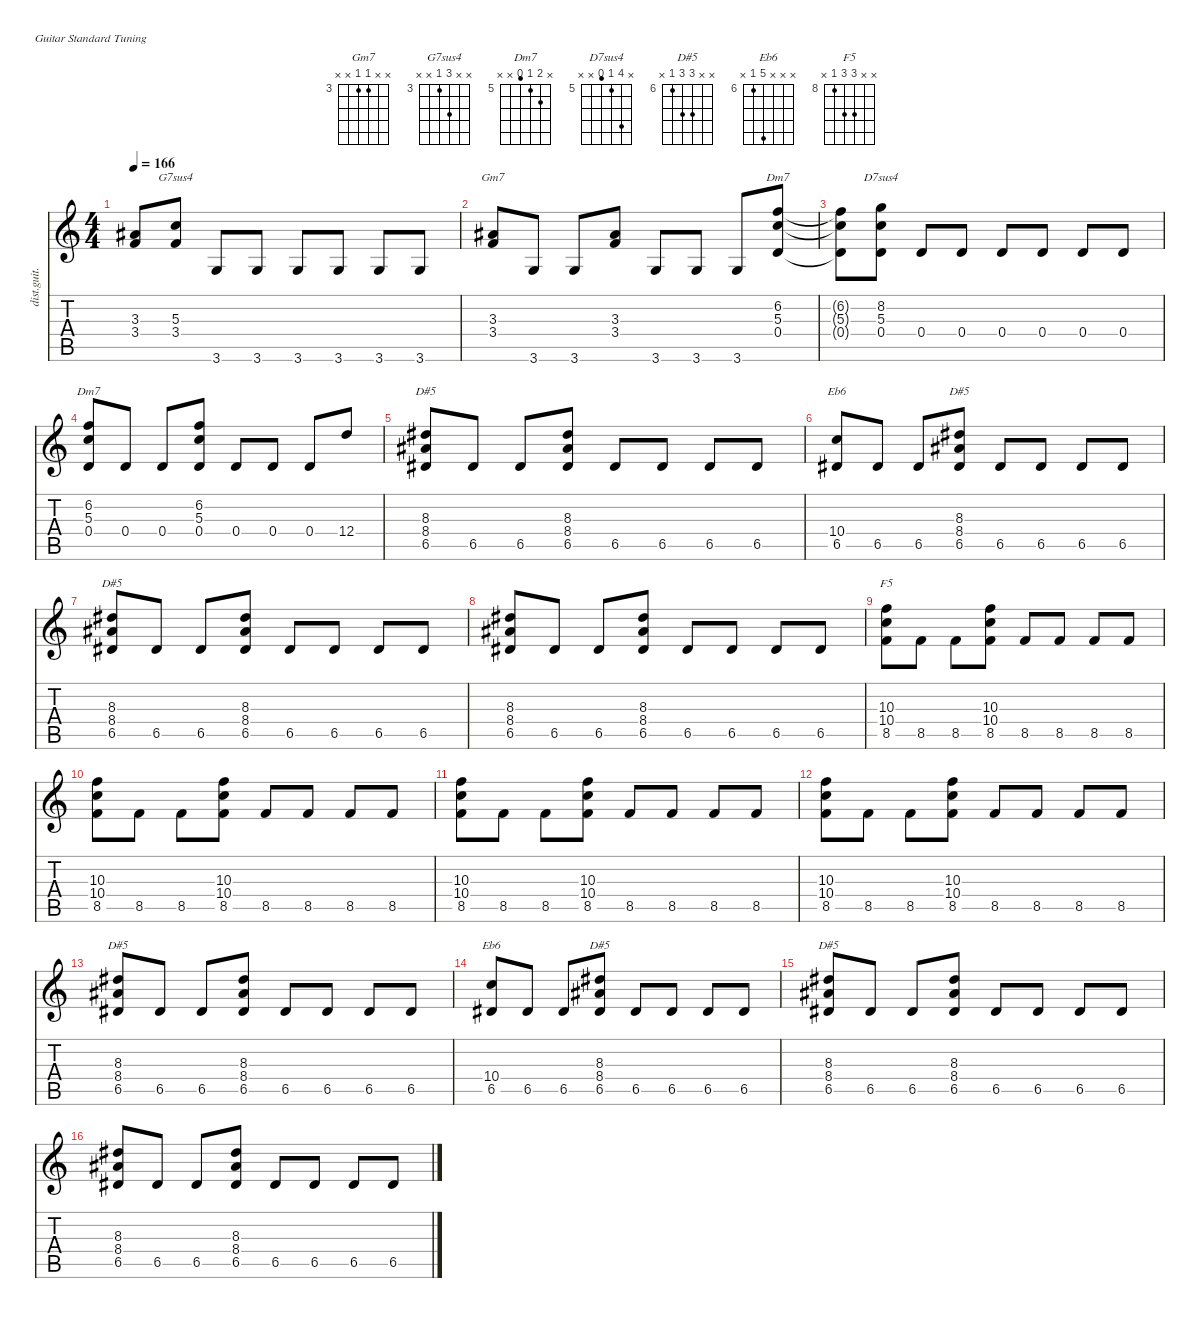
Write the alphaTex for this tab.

\defaultSystemsLayout 4
\hideDynamics
\bracketExtendMode nobrackets
\otherSystemsTrackNameOrientation horizontal
\track ("Accompagnement" "dist.guit.") {instrument distortionguitar}
\staff {score tabs}
\tuning (E4 B3 G3 D3 A2 E2)
\chord ("Gm7" x x 3 3 x x) {firstfret 3}
\chord ("G7sus4" x x 5 3 x x) {firstfret 3}
\chord ("Dm7" x 6 5 4 x x) {firstfret 5}
\chord ("D7sus4" x 8 5 4 x x) {firstfret 5}
\chord ("D#5" x x 8 8 6 x) {firstfret 6}
\chord ("Eb6" x x x 10 6 x) {firstfret 6}
\chord ("F5" x x 10 10 8 x) {firstfret 8}
\ts (4 4)
\tempo 166
\clef g2
\ks c
(3.3{t acc #} 3.4{t}).8{dy f beam Up} (5.3 3.4).8{ch "G7sus4" beam Up} 3.6.8{beam Up} 3.6.8{beam Up} 3.6.8{beam Up} 3.6.8{beam Up} 3.6.8{beam Up} 3.6.8{beam Up} |
(3.3{acc #} 3.4).8{ch "Gm7" beam Up} 3.6.8{beam Up} 3.6.8{beam Up} (3.3{acc #} 3.4).8{beam Up} 3.6.8{beam Up} 3.6.8{beam Up} 3.6.8{beam Up} (6.2 5.3 0.4).8{ch "Dm7" beam Up} |
(6.2{t} 5.3{t} 0.4{t}).8{beam Down} (8.2 5.3 0.4).8{ch "D7sus4" beam Down} 0.4.8{beam Up} 0.4.8{beam Up} 0.4.8{beam Up} 0.4.8{beam Up} 0.4.8{beam Up} 0.4.8{beam Up} |
(6.2 5.3 0.4).8{ch "Dm7" beam Up} 0.4.8{beam Up} 0.4.8{beam Up} (6.2 5.3 0.4).8{beam Up} 0.4.8{beam Up} 0.4.8{beam Up} 0.4.8{beam Up} 12.4.8{beam Up} |
(8.3{acc #} 8.4{acc #} 6.5{acc #}).8{ch "D#5" beam Up} 6.5{acc #}.8{beam Up} 6.5{acc #}.8{beam Up} (8.3{acc #} 8.4{acc #} 6.5{acc #}).8{beam Up} 6.5{acc #}.8{beam Up} 6.5{acc #}.8{beam Up} 6.5{acc #}.8{beam Up} 6.5{acc #}.8{beam Up} |
(10.4 6.5{acc #}).8{ch "Eb6" beam Up} 6.5{acc #}.8{beam Up} 6.5{acc #}.8{beam Up} (8.3{acc #} 8.4{acc #} 6.5{acc #}).8{ch "D#5" beam Up} 6.5{acc #}.8{beam Up} 6.5{acc #}.8{beam Up} 6.5{acc #}.8{beam Up} 6.5{acc #}.8{beam Up} |
(8.3{acc #} 8.4{acc #} 6.5{acc #}).8{ch "D#5" beam Up} 6.5{acc #}.8{beam Up} 6.5{acc #}.8{beam Up} (8.3{acc #} 8.4{acc #} 6.5{acc #}).8{beam Up} 6.5{acc #}.8{beam Up} 6.5{acc #}.8{beam Up} 6.5{acc #}.8{beam Up} 6.5{acc #}.8{beam Up} |
(8.3{acc #} 8.4{acc #} 6.5{acc #}).8{beam Up} 6.5{acc #}.8{beam Up} 6.5{acc #}.8{beam Up} (8.3{acc #} 8.4{acc #} 6.5{acc #}).8{beam Up} 6.5{acc #}.8{beam Up} 6.5{acc #}.8{beam Up} 6.5{acc #}.8{beam Up} 6.5{acc #}.8{beam Up} |
(10.3 10.4 8.5).8{ch "F5" beam Down} 8.5.8{beam Down} 8.5.8{beam Down} (10.3 10.4 8.5).8{beam Down} 8.5.8{beam Up} 8.5.8{beam Up} 8.5.8{beam Up} 8.5.8{beam Up} |
(10.3 10.4 8.5).8{beam Down} 8.5.8{beam Down} 8.5.8{beam Down} (10.3 10.4 8.5).8{beam Down} 8.5.8{beam Up} 8.5.8{beam Up} 8.5.8{beam Up} 8.5.8{beam Up} |
(10.3 10.4 8.5).8{beam Down} 8.5.8{beam Down} 8.5.8{beam Down} (10.3 10.4 8.5).8{beam Down} 8.5.8{beam Up} 8.5.8{beam Up} 8.5.8{beam Up} 8.5.8{beam Up} |
(10.3 10.4 8.5).8{beam Down} 8.5.8{beam Down} 8.5.8{beam Down} (10.3 10.4 8.5).8{beam Down} 8.5.8{beam Up} 8.5.8{beam Up} 8.5.8{beam Up} 8.5.8{beam Up} |
(8.3{acc #} 8.4{acc #} 6.5{acc #}).8{ch "D#5" beam Up} 6.5{acc #}.8{beam Up} 6.5{acc #}.8{beam Up} (8.3{acc #} 8.4{acc #} 6.5{acc #}).8{beam Up} 6.5{acc #}.8{beam Up} 6.5{acc #}.8{beam Up} 6.5{acc #}.8{beam Up} 6.5{acc #}.8{beam Up} |
(10.4 6.5{acc #}).8{ch "Eb6" beam Up} 6.5{acc #}.8{beam Up} 6.5{acc #}.8{beam Up} (8.3{acc #} 8.4{acc #} 6.5{acc #}).8{ch "D#5" beam Up} 6.5{acc #}.8{beam Up} 6.5{acc #}.8{beam Up} 6.5{acc #}.8{beam Up} 6.5{acc #}.8{beam Up} |
(8.3{acc #} 8.4{acc #} 6.5{acc #}).8{ch "D#5" beam Up} 6.5{acc #}.8{beam Up} 6.5{acc #}.8{beam Up} (8.3{acc #} 8.4{acc #} 6.5{acc #}).8{beam Up} 6.5{acc #}.8{beam Up} 6.5{acc #}.8{beam Up} 6.5{acc #}.8{beam Up} 6.5{acc #}.8{beam Up} |
(8.3{acc #} 8.4{acc #} 6.5{acc #}).8{beam Up} 6.5{acc #}.8{beam Up} 6.5{acc #}.8{beam Up} (8.3{acc #} 8.4{acc #} 6.5{acc #}).8{beam Up} 6.5{acc #}.8{beam Up} 6.5{acc #}.8{beam Up} 6.5{acc #}.8{beam Up} 6.5{acc #}.8{beam Up}
